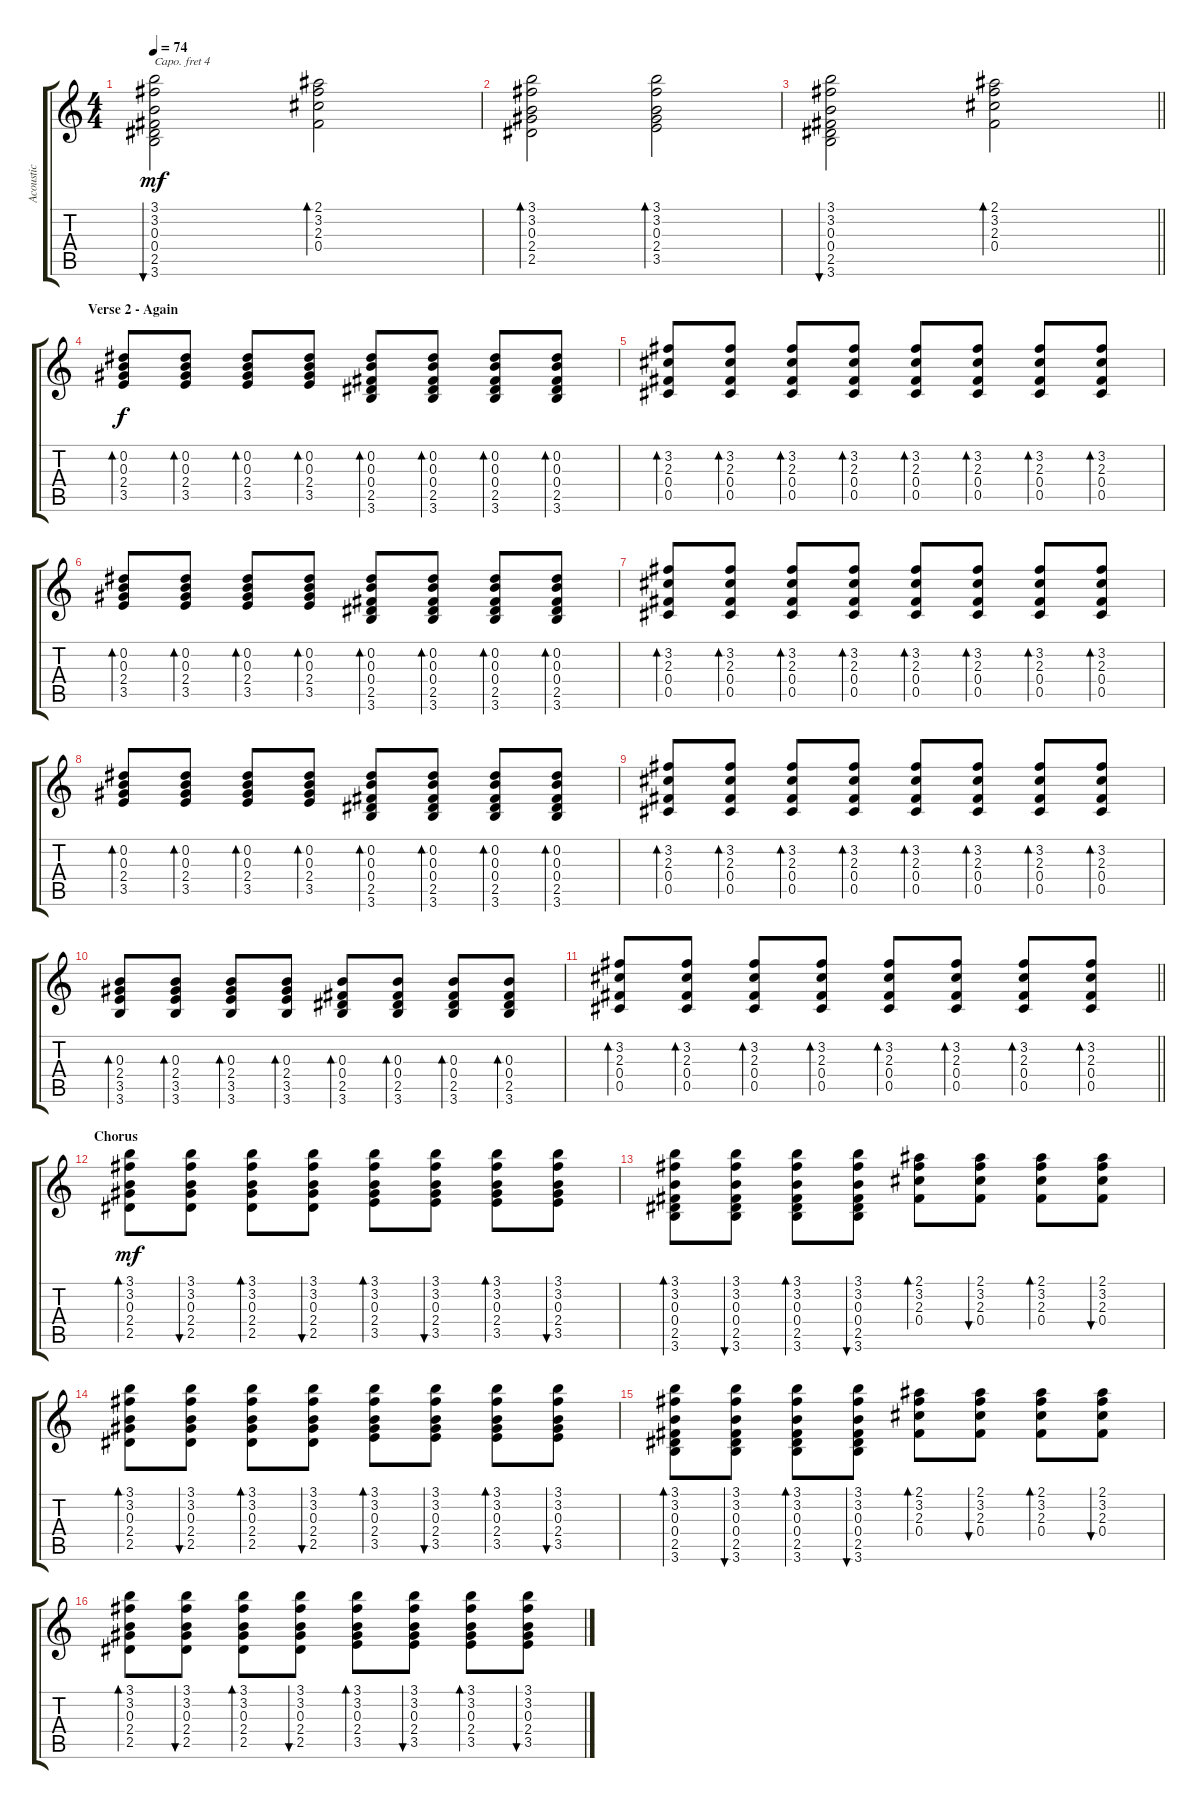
\track ("Acoustic" "Acoustic") {instrument acousticguitarsteel}
\staff {score tabs}
\capo 4
\tuning (E4 B3 G3 D3 A2 E2) {hide}
\ts (4 4)
\tempo 74
\clef g2
\ks c
(3.1 3.2 0.3 0.4 2.5 3.6).2{bu 30 dy mf} (2.1 3.2 2.3 0.4).2{bd 30} |
(3.1 3.2 0.3 2.4 2.5).2{bd 30} (3.1 3.2 0.3 2.4 3.5).2{bd 30} |
\barLineRight lightlight
(3.1 3.2 0.3 0.4 2.5 3.6).2{bu 30} (2.1 3.2 2.3 0.4).2{bd 30} |
\section ("" "Verse 2 - Again")
(0.2 0.3 2.4 3.5).8{bd 30 dy f} (0.2 0.3 2.4 3.5).8{bd 30} (0.2 0.3 2.4 3.5).8{bd 30} (0.2 0.3 2.4 3.5).8{bd 30} (0.2 0.3 0.4 2.5 3.6).8{bd 30} (0.2 0.3 0.4 2.5 3.6).8{bd 30} (0.2 0.3 0.4 2.5 3.6).8{bd 30} (0.2 0.3 0.4 2.5 3.6).8{bd 30} |
(3.2 2.3 0.4 0.5).8{bd 30} (3.2 2.3 0.4 0.5).8{bd 30} (3.2 2.3 0.4 0.5).8{bd 30} (3.2 2.3 0.4 0.5).8{bd 30} (3.2 2.3 0.4 0.5).8{bd 30} (3.2 2.3 0.4 0.5).8{bd 30} (3.2 2.3 0.4 0.5).8{bd 30} (3.2 2.3 0.4 0.5).8{bd 30} |
(0.2 0.3 2.4 3.5).8{bd 30} (0.2 0.3 2.4 3.5).8{bd 30} (0.2 0.3 2.4 3.5).8{bd 30} (0.2 0.3 2.4 3.5).8{bd 30} (0.2 0.3 0.4 2.5 3.6).8{bd 30} (0.2 0.3 0.4 2.5 3.6).8{bd 30} (0.2 0.3 0.4 2.5 3.6).8{bd 30} (0.2 0.3 0.4 2.5 3.6).8{bd 30} |
(3.2 2.3 0.4 0.5).8{bd 30} (3.2 2.3 0.4 0.5).8{bd 30} (3.2 2.3 0.4 0.5).8{bd 30} (3.2 2.3 0.4 0.5).8{bd 30} (3.2 2.3 0.4 0.5).8{bd 30} (3.2 2.3 0.4 0.5).8{bd 30} (3.2 2.3 0.4 0.5).8{bd 30} (3.2 2.3 0.4 0.5).8{bd 30} |
(0.2 0.3 2.4 3.5).8{bd 30} (0.2 0.3 2.4 3.5).8{bd 30} (0.2 0.3 2.4 3.5).8{bd 30} (0.2 0.3 2.4 3.5).8{bd 30} (0.2 0.3 0.4 2.5 3.6).8{bd 30} (0.2 0.3 0.4 2.5 3.6).8{bd 30} (0.2 0.3 0.4 2.5 3.6).8{bd 30} (0.2 0.3 0.4 2.5 3.6).8{bd 30} |
(3.2 2.3 0.4 0.5).8{bd 30} (3.2 2.3 0.4 0.5).8{bd 30} (3.2 2.3 0.4 0.5).8{bd 30} (3.2 2.3 0.4 0.5).8{bd 30} (3.2 2.3 0.4 0.5).8{bd 30} (3.2 2.3 0.4 0.5).8{bd 30} (3.2 2.3 0.4 0.5).8{bd 30} (3.2 2.3 0.4 0.5).8{bd 30} |
(0.3 2.4 3.5 3.6).8{bd 30} (0.3 2.4 3.5 3.6).8{bd 30} (0.3 2.4 3.5 3.6).8{bd 30} (0.3 2.4 3.5 3.6).8{bd 30} (0.3 0.4 2.5 3.6).8{bd 30} (0.3 0.4 2.5 3.6).8{bd 30} (0.3 0.4 2.5 3.6).8{bd 30} (0.3 0.4 2.5 3.6).8{bd 30} |
\barLineRight lightlight
(3.2 2.3 0.4 0.5).8{bd 30} (3.2 2.3 0.4 0.5).8{bd 30} (3.2 2.3 0.4 0.5).8{bd 30} (3.2 2.3 0.4 0.5).8{bd 30} (3.2 2.3 0.4 0.5).8{bd 30} (3.2 2.3 0.4 0.5).8{bd 30} (3.2 2.3 0.4 0.5).8{bd 30} (3.2 2.3 0.4 0.5).8{bd 30} |
\section ("" "Chorus")
(3.1 3.2 0.3 2.4 2.5).8{bd 30 dy mf} (3.1 3.2 0.3 2.4 2.5).8{bu 30} (3.1 3.2 0.3 2.4 2.5).8{bd 30} (3.1 3.2 0.3 2.4 2.5).8{bu 30} (3.1 3.2 0.3 2.4 3.5).8{bd 30} (3.1 3.2 0.3 2.4 3.5).8{bu 30} (3.1 3.2 0.3 2.4 3.5).8{bd 30} (3.1 3.2 0.3 2.4 3.5).8{bu 30} |
(3.1 3.2 0.3 0.4 2.5 3.6).8{bd 30} (3.1 3.2 0.3 0.4 2.5 3.6).8{bu 30} (3.1 3.2 0.3 0.4 2.5 3.6).8{bd 30} (3.1 3.2 0.3 0.4 2.5 3.6).8{bu 30} (2.1 3.2 2.3 0.4).8{bd 30} (2.1 3.2 2.3 0.4).8{bu 30} (2.1 3.2 2.3 0.4).8{bd 30} (2.1 3.2 2.3 0.4).8{bu 30} |
(3.1 3.2 0.3 2.4 2.5).8{bd 30} (3.1 3.2 0.3 2.4 2.5).8{bu 30} (3.1 3.2 0.3 2.4 2.5).8{bd 30} (3.1 3.2 0.3 2.4 2.5).8{bu 30} (3.1 3.2 0.3 2.4 3.5).8{bd 30} (3.1 3.2 0.3 2.4 3.5).8{bu 30} (3.1 3.2 0.3 2.4 3.5).8{bd 30} (3.1 3.2 0.3 2.4 3.5).8{bu 30} |
(3.1 3.2 0.3 0.4 2.5 3.6).8{bd 30} (3.1 3.2 0.3 0.4 2.5 3.6).8{bu 30} (3.1 3.2 0.3 0.4 2.5 3.6).8{bd 30} (3.1 3.2 0.3 0.4 2.5 3.6).8{bu 30} (2.1 3.2 2.3 0.4).8{bd 30} (2.1 3.2 2.3 0.4).8{bu 30} (2.1 3.2 2.3 0.4).8{bd 30} (2.1 3.2 2.3 0.4).8{bu 30} |
(3.1 3.2 0.3 2.4 2.5).8{bd 30} (3.1 3.2 0.3 2.4 2.5).8{bu 30} (3.1 3.2 0.3 2.4 2.5).8{bd 30} (3.1 3.2 0.3 2.4 2.5).8{bu 30} (3.1 3.2 0.3 2.4 3.5).8{bd 30} (3.1 3.2 0.3 2.4 3.5).8{bu 30} (3.1 3.2 0.3 2.4 3.5).8{bd 30} (3.1 3.2 0.3 2.4 3.5).8{bu 30}
